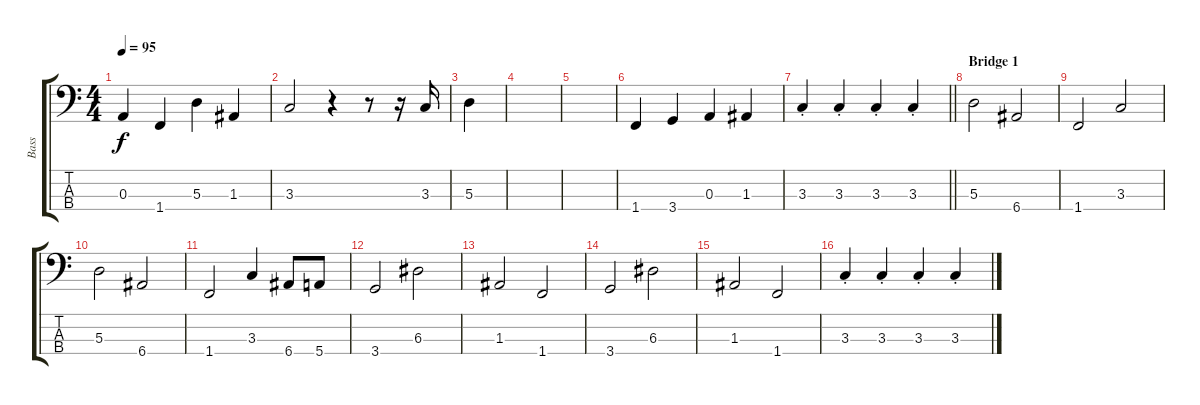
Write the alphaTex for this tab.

\track ("Bass" "Bass") {instrument electricbassfinger}
\staff {score tabs}
\tuning (G2 D2 A1 E1) {hide}
\ts (4 4)
\tempo 95
\clef f4
\ks c
0.3.4{dy f} 1.4.4 5.3.4 1.3.4 |
3.3.2 r.4 r.8 r.16 3.3.16 |
5.3.4 |
|
|
1.4.4 3.4.4 0.3.4 1.3.4 |
\barLineRight lightlight
3.3{st}.4 3.3{st}.4 3.3{st}.4 3.3{st}.4 |
\section ("" "Bridge 1")
5.3.2 6.4.2 |
1.4.2 3.3.2 |
5.3.2 6.4.2 |
1.4.2 3.3.4 6.4.8 5.4.8 |
3.4.2 6.3.2 |
1.3.2 1.4.2 |
3.4.2 6.3.2 |
1.3.2 1.4.2 |
3.3{st}.4 3.3{st}.4 3.3{st}.4 3.3{st}.4
